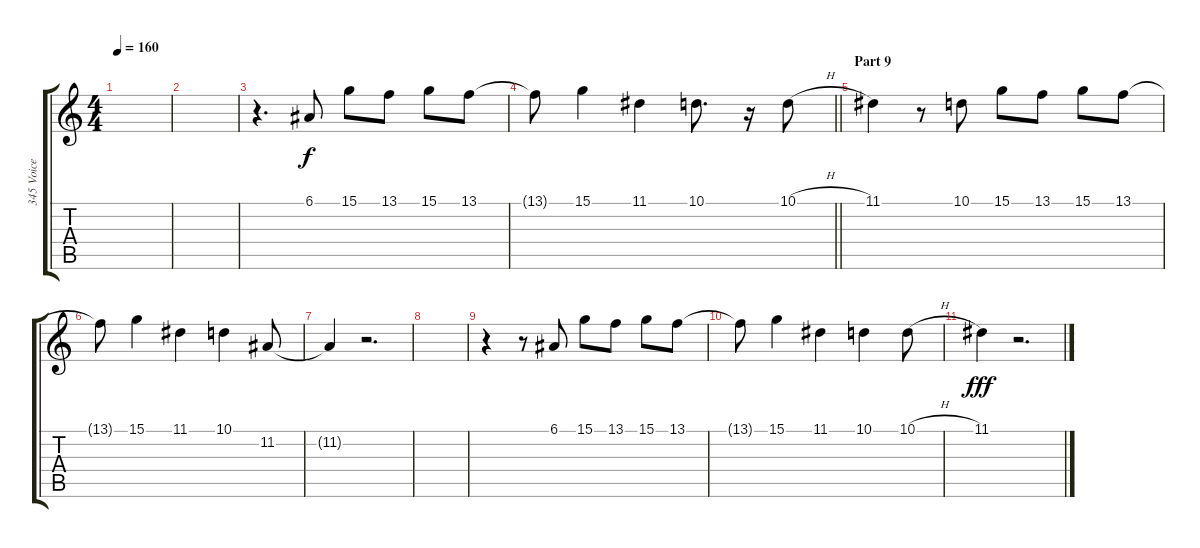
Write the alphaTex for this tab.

\track ("345 Voice" "345 Voice") {instrument pad7halo}
\staff {score tabs}
\tuning (E4 B3 G3 D3 A2 E2) {hide}
\ts (4 4)
\tempo 160
\clef g2
\ks c
|
|
r.4{d} 6.1.8{dy f} 15.1.8 13.1.8 15.1.8 13.1.8 |
\barLineRight lightlight
13.1{t}.8 15.1.4 11.1.4 10.1.8{d} r.16 10.1{h}.8 |
\section ("" "Part 9")
11.1.4 r.8 10.1.8 15.1.8 13.1.8 15.1.8 13.1.8 |
13.1{t}.8 15.1.4 11.1.4 10.1.4 11.2.8 |
11.2{t}.4 r.2{d} |
|
r.4 r.8 6.1.8 15.1.8 13.1.8 15.1.8 13.1.8 |
13.1{t}.8 15.1.4 11.1.4 10.1.4 10.1{h}.8 |
11.1.4{dy fff} r.2{d}
